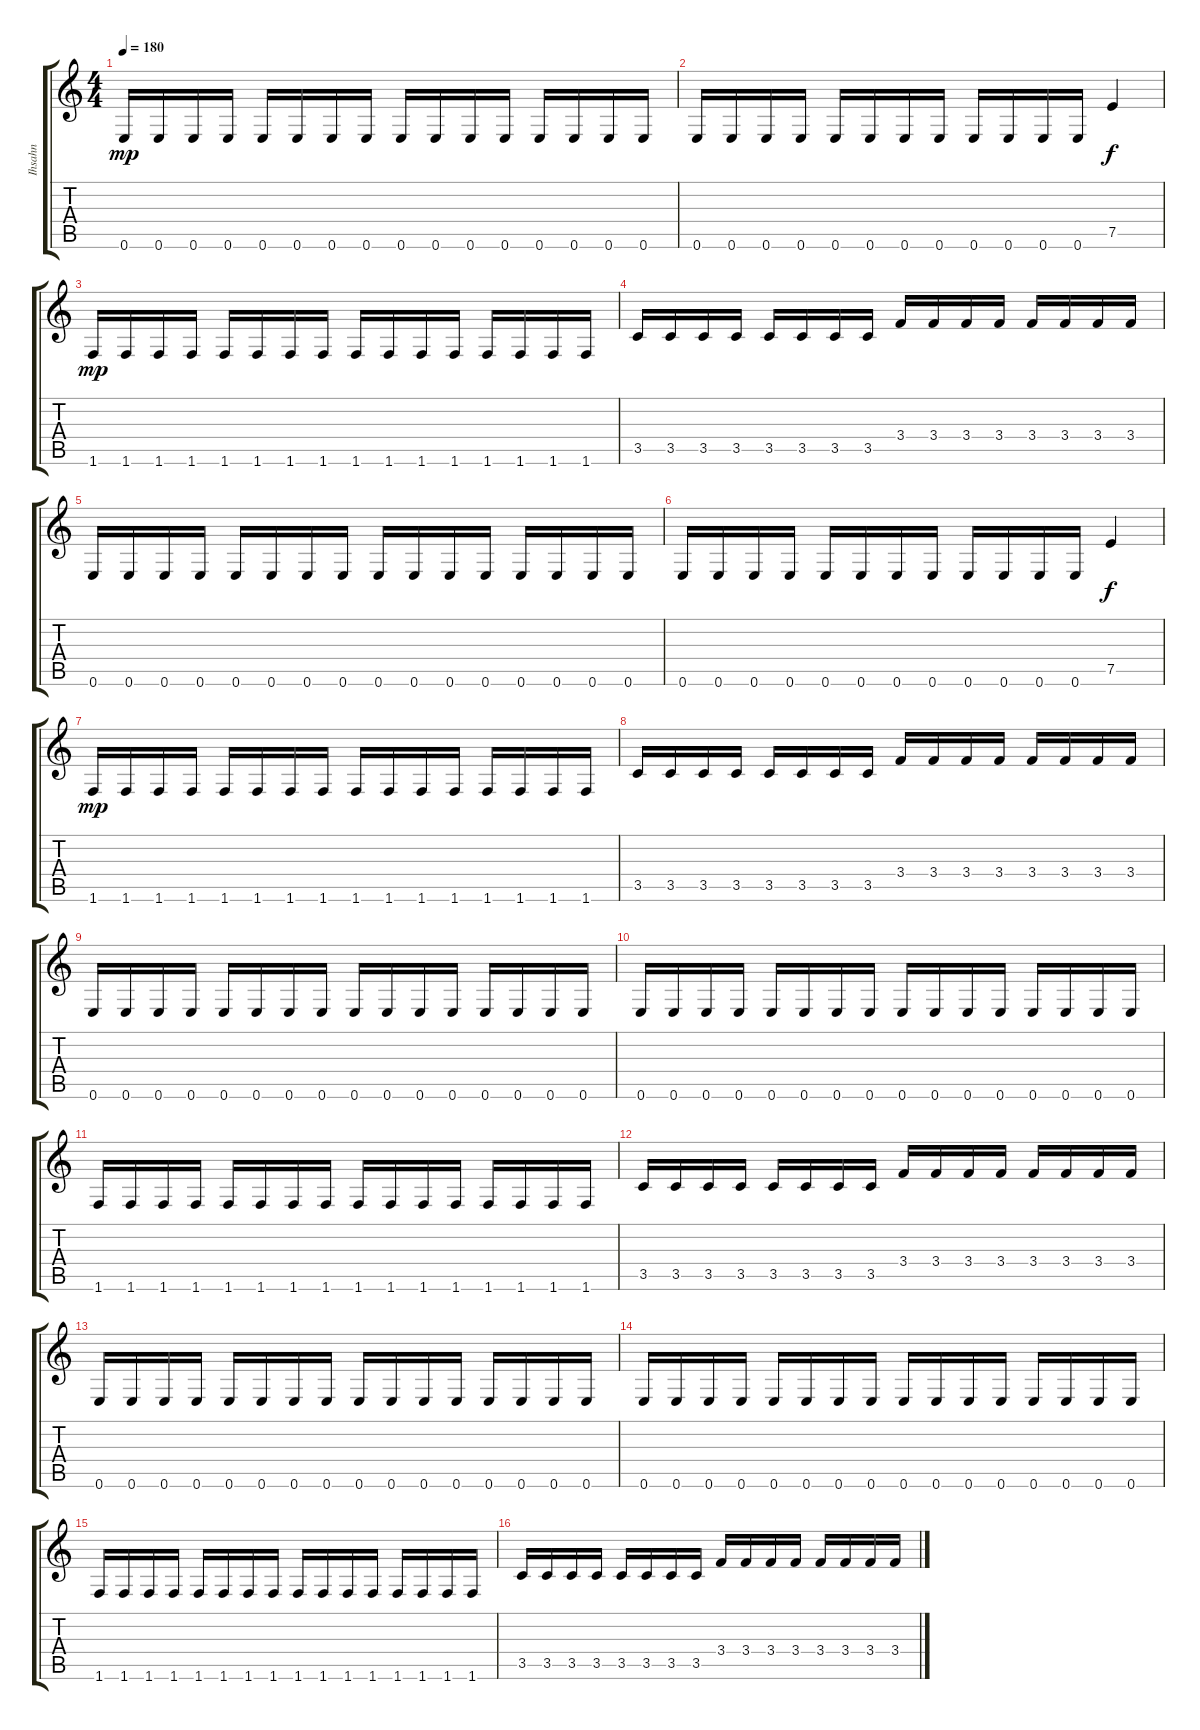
\track ("Ihsahn" "Ihsahn") {instrument distortionguitar}
\staff {score tabs}
\tuning (E4 B3 G3 D3 A2 E2) {hide}
\ts (4 4)
\tempo 180
\clef g2
\ks c
0.6.16{dy mp instrument distortionguitar} 0.6.16 0.6.16 0.6.16 0.6.16 0.6.16 0.6.16 0.6.16 0.6.16 0.6.16 0.6.16 0.6.16 0.6.16 0.6.16 0.6.16 0.6.16 |
0.6.16 0.6.16 0.6.16 0.6.16 0.6.16 0.6.16 0.6.16 0.6.16 0.6.16 0.6.16 0.6.16 0.6.16 7.5.4{dy f} |
1.6.16{dy mp} 1.6.16 1.6.16 1.6.16 1.6.16 1.6.16 1.6.16 1.6.16 1.6.16 1.6.16 1.6.16 1.6.16 1.6.16 1.6.16 1.6.16 1.6.16 |
3.5.16 3.5.16 3.5.16 3.5.16 3.5.16 3.5.16 3.5.16 3.5.16 3.4.16 3.4.16 3.4.16 3.4.16 3.4.16 3.4.16 3.4.16 3.4.16 |
0.6.16 0.6.16 0.6.16 0.6.16 0.6.16 0.6.16 0.6.16 0.6.16 0.6.16 0.6.16 0.6.16 0.6.16 0.6.16 0.6.16 0.6.16 0.6.16 |
0.6.16 0.6.16 0.6.16 0.6.16 0.6.16 0.6.16 0.6.16 0.6.16 0.6.16 0.6.16 0.6.16 0.6.16 7.5.4{dy f} |
1.6.16{dy mp} 1.6.16 1.6.16 1.6.16 1.6.16 1.6.16 1.6.16 1.6.16 1.6.16 1.6.16 1.6.16 1.6.16 1.6.16 1.6.16 1.6.16 1.6.16 |
3.5.16 3.5.16 3.5.16 3.5.16 3.5.16 3.5.16 3.5.16 3.5.16 3.4.16 3.4.16 3.4.16 3.4.16 3.4.16 3.4.16 3.4.16 3.4.16 |
0.6.16 0.6.16 0.6.16 0.6.16 0.6.16 0.6.16 0.6.16 0.6.16 0.6.16 0.6.16 0.6.16 0.6.16 0.6.16 0.6.16 0.6.16 0.6.16 |
0.6.16 0.6.16 0.6.16 0.6.16 0.6.16 0.6.16 0.6.16 0.6.16 0.6.16 0.6.16 0.6.16 0.6.16 0.6.16 0.6.16 0.6.16 0.6.16 |
1.6.16 1.6.16 1.6.16 1.6.16 1.6.16 1.6.16 1.6.16 1.6.16 1.6.16 1.6.16 1.6.16 1.6.16 1.6.16 1.6.16 1.6.16 1.6.16 |
3.5.16 3.5.16 3.5.16 3.5.16 3.5.16 3.5.16 3.5.16 3.5.16 3.4.16 3.4.16 3.4.16 3.4.16 3.4.16 3.4.16 3.4.16 3.4.16 |
0.6.16 0.6.16 0.6.16 0.6.16 0.6.16 0.6.16 0.6.16 0.6.16 0.6.16 0.6.16 0.6.16 0.6.16 0.6.16 0.6.16 0.6.16 0.6.16 |
0.6.16 0.6.16 0.6.16 0.6.16 0.6.16 0.6.16 0.6.16 0.6.16 0.6.16 0.6.16 0.6.16 0.6.16 0.6.16 0.6.16 0.6.16 0.6.16 |
1.6.16 1.6.16 1.6.16 1.6.16 1.6.16 1.6.16 1.6.16 1.6.16 1.6.16 1.6.16 1.6.16 1.6.16 1.6.16 1.6.16 1.6.16 1.6.16 |
3.5.16 3.5.16 3.5.16 3.5.16 3.5.16 3.5.16 3.5.16 3.5.16 3.4.16 3.4.16 3.4.16 3.4.16 3.4.16 3.4.16 3.4.16 3.4.16
